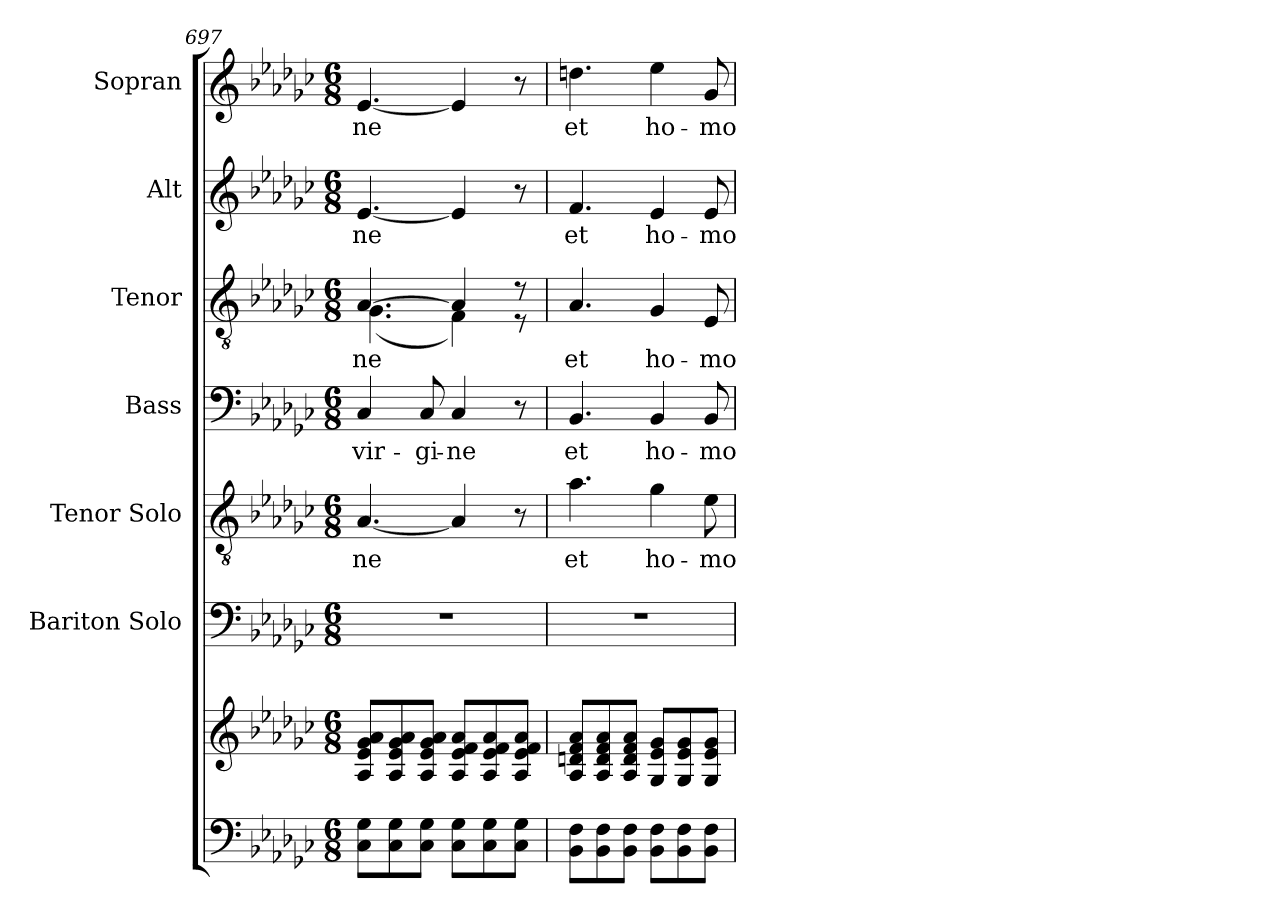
**kern	**kern	**kern	**kern	**text	**kern	**text	**kern	**text	**kern	**text	**kern	**text
*part7	*part7	*part6	*part5	*part5	*part4	*part4	*part3	*part3	*part2	*part2	*part1	*part1
*staff8	*staff7	*staff6	*staff5	*staff5	*staff4	*staff4	*staff3	*staff3	*staff2	*staff2	*staff1	*staff1
*	*	*I"Bariton Solo	*I"Tenor Solo	*	*I"Bass	*	*I"Tenor	*	*I"Alt	*	*I"Sopran	*
*	*	*	*	*	*I'B.	*	*I'T.	*	*I'A.	*	*I'S.	*
*clefF4	*clefG2	*clefF4	*clefGv2	*	*clefF4	*	*clefGv2	*	*clefG2	*	*clefG2	*
*k[b-e-a-d-g-c-]	*k[b-e-a-d-g-c-]	*k[b-e-a-d-g-c-]	*k[b-e-a-d-g-c-]	*	*k[b-e-a-d-g-c-]	*	*k[b-e-a-d-g-c-]	*	*k[b-e-a-d-g-c-]	*	*k[b-e-a-d-g-c-]	*
*G-:	*G-:	*G-:	*G-:	*	*G-:	*	*G-:	*	*G-:	*	*G-:	*
*M6/8	*M6/8	*M6/8	*M6/8	*	*M6/8	*	*M6/8	*	*M6/8	*	*M6/8	*
=697	=697	=697	=697	=697	=697	=697	=697	=697	=697	=697	=697	=697
!	!	!	!	!LO:LY:b	!	!LO:LY:b	!	!LO:LY:b	!	!LO:LY:b	!	!LO:LY:b
*	*	*	*	*	*	*	*^	*	*	*	*	*
8C-\ 8G-\L	8A-/ 8e-/ 8g-/ 8a-/L	2.r	[4.A-/	-ne	4C-/	vir-	[>4.A-/	(<4.G-\	-ne	[4.e-/	-ne	[4.e-/	-ne
8C-\ 8G-\	8A-/ 8e-/ 8g-/ 8a-/	.	.	.	.	.	.	.	.	.	.	.	.
!	!	!	!	!	!	!LO:LY:b	!	!	!	!	!	!	!
8C-\ 8G-\J	8A-/ 8e-/ 8g-/ 8a-/J	.	.	.	8C-/	-gi-	.	.	.	.	.	.	.
!	!	!	!	!	!	!LO:LY:b	!	!	!	!	!	!	!
8C-\ 8G-\L	8A-/ 8e-/ 8f/ 8a-/L	.	4A-/]	.	4C-/	-ne	4A-/]	4F\)	.	4e-/]	.	4e-/]	.
8C-\ 8G-\	8A-/ 8e-/ 8f/ 8a-/	.	.	.	.	.	.	.	.	.	.	.	.
8C-\ 8G-\J	8A-/ 8e-/ 8f/ 8a-/J	.	8r	.	8r	.	8r	8r	.	8r	.	8r	.
=698	=698	=698	=698	=698	=698	=698	=698	=698	=698	=698	=698	=698	=698
!	!	!	!	!LO:LY:b	!	!LO:LY:b	!	!	!LO:LY:b	!	!LO:LY:b	!	!LO:LY:b
*	*	*	*	*	*	*	*v	*v	*	*	*	*	*
8BB-\ 8F\L	8A-/ 8dn/ 8f/ 8a-/L	2.r	4.a-\	et	4.BB-/	et	4.A-/	et	4.f/	et	4.ddn\	et
8BB-\ 8F\	8A-/ 8d/ 8f/ 8a-/	.	.	.	.	.	.	.	.	.	.	.
8BB-\ 8F\J	8A-/ 8d/ 8f/ 8a-/J	.	.	.	.	.	.	.	.	.	.	.
!	!	!	!	!LO:LY:b	!	!LO:LY:b	!	!LO:LY:b	!	!LO:LY:b	!	!LO:LY:b
8BB-\ 8F\L	8G-/ 8e-/ 8g-/L	.	4g-\	ho-	4BB-/	ho-	4G-/	ho-	4e-/	ho-	4ee-\	ho-
8BB-\ 8F\	8G-/ 8e-/ 8g-/	.	.	.	.	.	.	.	.	.	.	.
!	!	!	!	!LO:LY:b	!	!LO:LY:b	!	!LO:LY:b	!	!LO:LY:b	!	!LO:LY:b
8BB-\ 8F\J	8G-/ 8e-/ 8g-/J	.	8e-\	-mo	8BB-/	-mo	8E-/	-mo	8e-/	-mo	8g-/	-mo
=	=	=	=	=	=	=	=	=	=	=	=	=
*-	*-	*-	*-	*-	*-	*-	*-	*-	*-	*-	*-	*-
